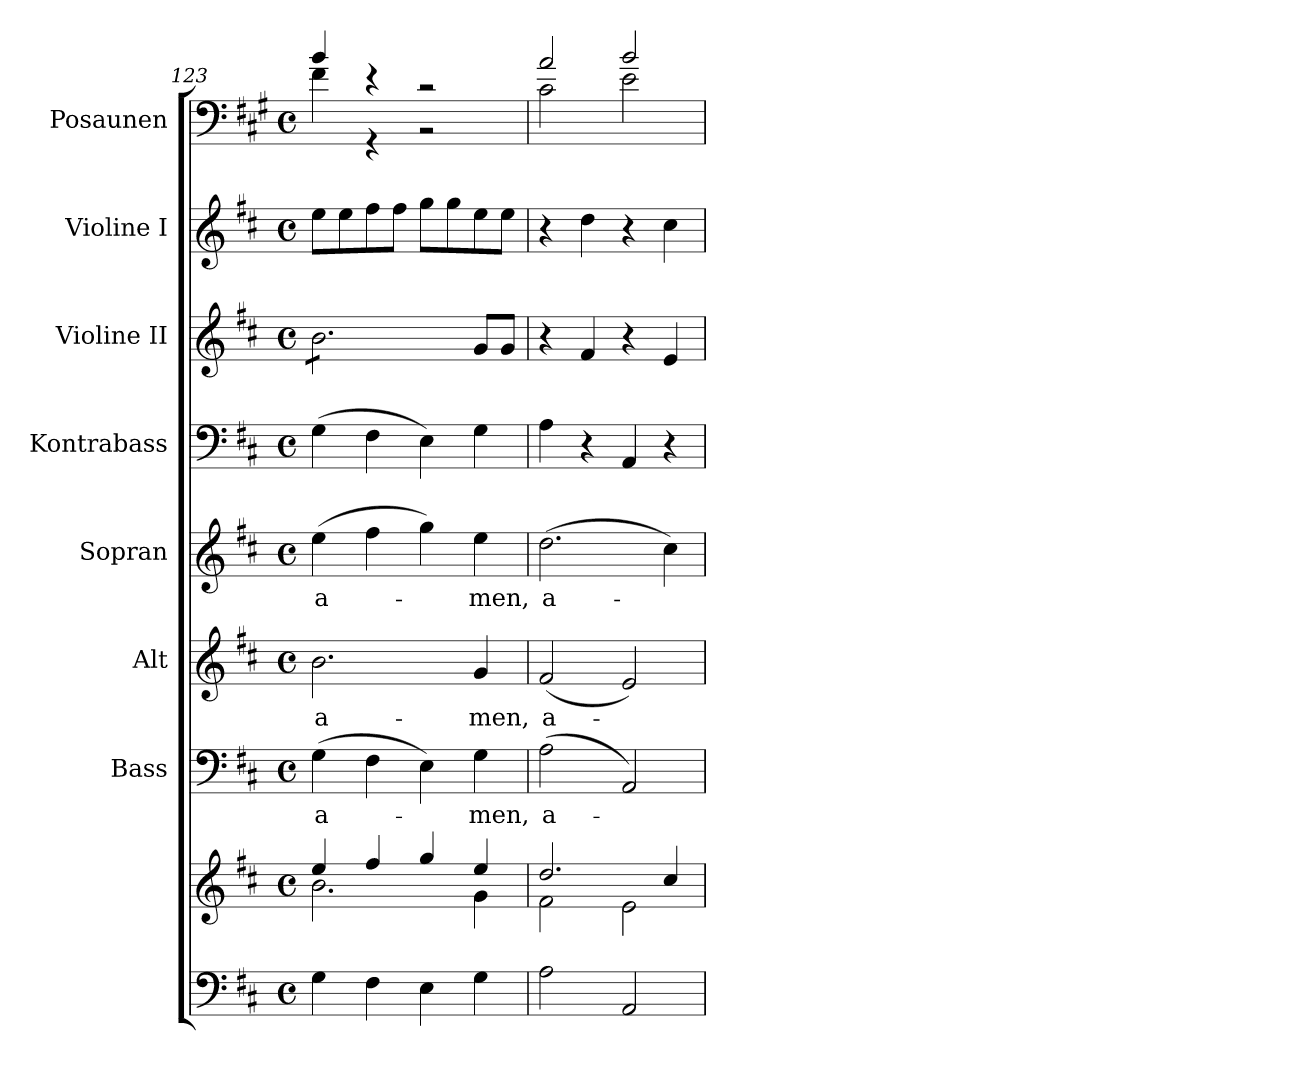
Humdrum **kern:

**kern	**kern	**kern	**text	**kern	**text	**kern	**text	**kern	**kern	**kern	**kern
*part8	*part8	*part7	*part7	*part6	*part6	*part5	*part5	*part4	*part3	*part2	*part1
*staff9	*staff8	*staff7	*staff7	*staff6	*staff6	*staff5	*staff5	*staff4	*staff3	*staff2	*staff1
*	*	*I"Bass	*	*I"Alt	*	*I"Sopran	*	*I"Kontrabass	*I"Violine II	*I"Violine I	*I"Posaunen
*	*	*I'B.	*	*I'A.	*	*I'S.	*	*I'Kb.	*I'Vl. II	*I'Vl. I	*I'Pos.
!!LO:PB:g=z
*clefF4	*clefG2	*clefF4	*	*clefG2	*	*clefG2	*	*clefF4	*clefG2	*clefG2	*clefF4
*	*	*	*	*	*	*	*	*ITrd7c12	*	*	*ITrd4c7
*k[f#c#]	*k[f#c#]	*k[f#c#]	*	*k[f#c#]	*	*k[f#c#]	*	*k[f#c#]	*k[f#c#]	*k[f#c#]	*k[f#c#]
*D:	*D:	*D:	*	*D:	*	*D:	*	*D:	*D:	*D:	*D:
*M4/4	*M4/4	*M4/4	*	*M4/4	*	*M4/4	*	*M4/4	*M4/4	*M4/4	*M4/4
*met(c)	*met(c)	*met(c)	*	*met(c)	*	*met(c)	*	*met(c)	*met(c)	*met(c)	*met(c)
=123	=123	=123	=123	=123	=123	=123	=123	=123	=123	=123	=123
*	*^	*	*	*	*	*	*	*	*	*	*
!	!	!	!	!LO:LY:b	!	!LO:LY:b	!	!LO:LY:b	!	!	!	!
*	*	*	*	*	*	*	*	*	*	*	*	*^
*	*	*	*	*	*	*	*	*	*	*tremolo	*	*	*
4G\	4ee/	2.b\	(>4G\	a-	2.b\	a-	(>4ee\	a-	(>4GG\	8b\L	8ee\L	4e/	4B\
.	.	.	.	.	.	.	.	.	.	8b\	8ee\	.	.
4F#\	4ff#/	.	4F#\	.	.	.	4ff#\	.	4FF#\	8b\	8ff#\	4r	4r
.	.	.	.	.	.	.	.	.	.	8b\	8ff#\J	.	.
4E\	4gg/	.	4E\)	.	.	.	4gg\)	.	4EE\)	8b\	8gg\L	2r	2r
.	.	.	.	.	.	.	.	.	.	8b\J	8gg\	.	.
*	*	*	*	*	*	*	*	*	*	*Xtremolo	*	*	*
!	!	!	!	!LO:LY:b	!	!LO:LY:b	!	!LO:LY:b	!	!	!	!	!
4G\	4ee/	4g\	4G\	-men,	4g/	-men,	4ee\	-men,	4GG\	8g/L	8ee\	.	.
.	.	.	.	.	.	.	.	.	.	8g/J	8ee\J	.	.
=124	=124	=124	=124	=124	=124	=124	=124	=124	=124	=124	=124	=124	=124
!	!	!	!	!LO:LY:b	!	!LO:LY:b	!	!LO:LY:b	!	!	!	!	!
2A\	2.dd/	2f#\	(>2A\	a-	(<2f#/	a-	(>2.dd\	a-	4AA\	4r	4r	2d/	2F#\
.	.	.	.	.	.	.	.	.	4r	4f#/	4dd\	.	.
2AA/	.	2e\	2AA/)	.	2e/)	.	.	.	4AAA/	4r	4r	2e/	2A\
.	4cc#/	.	.	.	.	.	4cc#\)	.	4r	4e/	4cc#\	.	.
*	*v	*v	*	*	*	*	*	*	*	*	*	*v	*v
=	=	=	=	=	=	=	=	=	=	=	=
*-	*-	*-	*-	*-	*-	*-	*-	*-	*-	*-	*-
